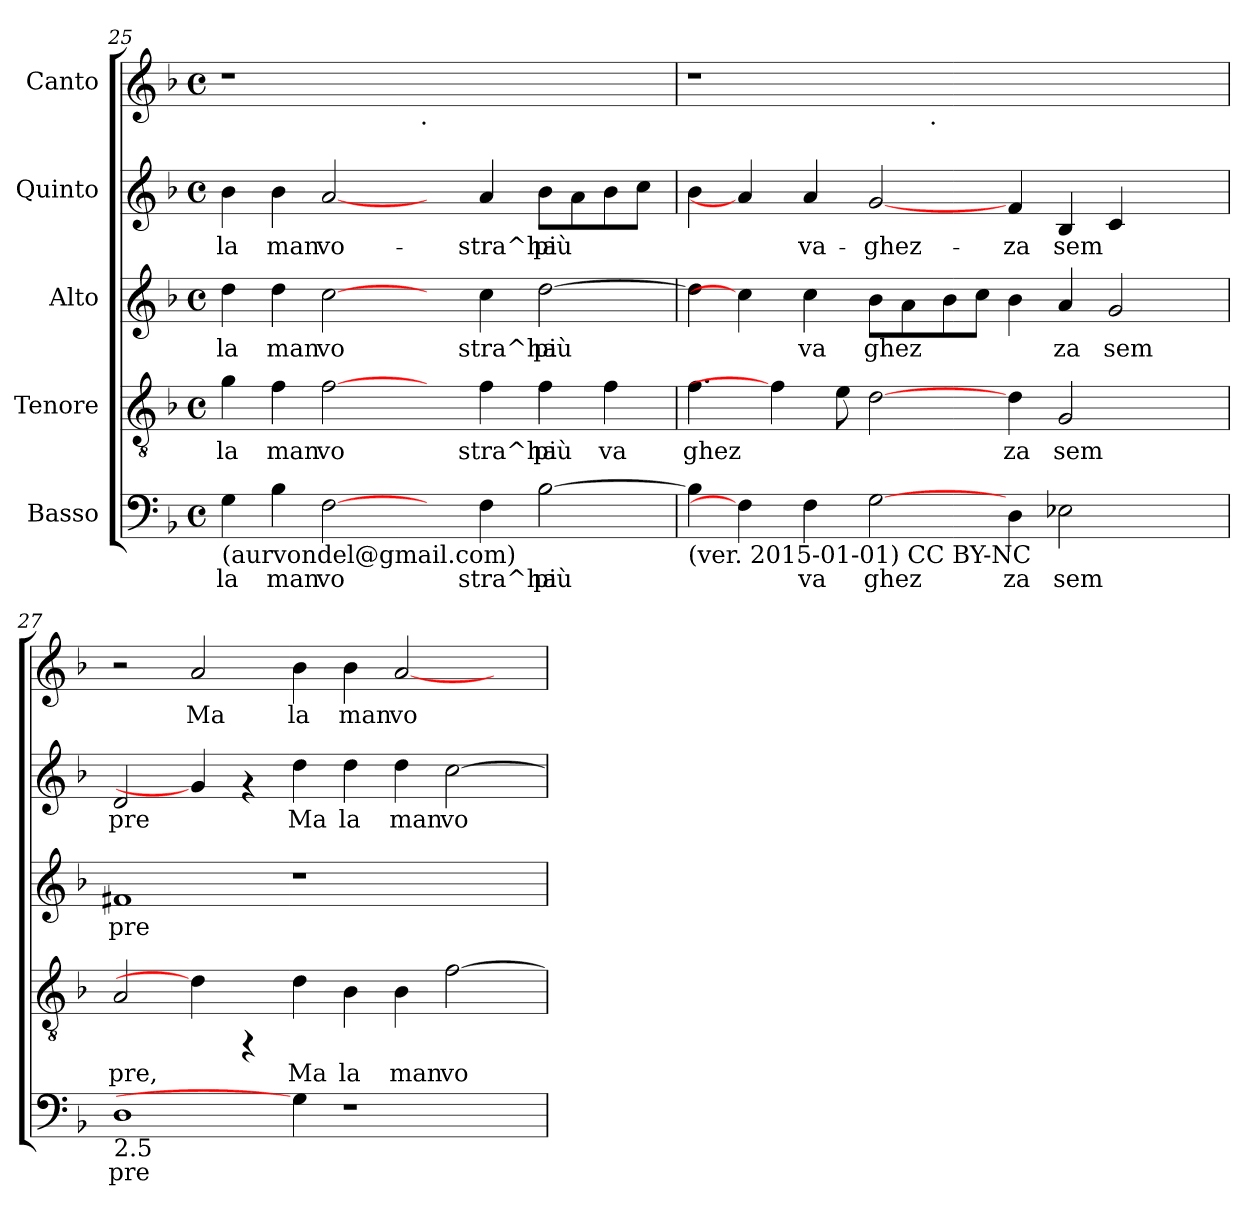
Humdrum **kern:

**kern	**text	**kern	**text	**kern	**text	**kern	**text	**kern	**text
*part5	*part5	*part4	*part4	*part3	*part3	*part2	*part2	*part1	*part1
*staff5	*staff5	*staff4	*staff4	*staff3	*staff3	*staff2	*staff2	*staff1	*staff1
*I"Basso	*	*I"Tenore	*	*I"Alto	*	*I"Quinto	*	*I"Canto	*
*clefF4	*	*clefGv2	*	*clefG2	*	*clefG2	*	*clefG2	*
*k[b-]	*	*k[b-]	*	*k[b-]	*	*k[b-]	*	*k[b-]	*
*F:	*	*F:	*	*F:	*	*F:	*	*F:	*
*M4/4	*	*M4/4	*	*M4/4	*	*M4/4	*	*M4/4	*
*met(c)	*	*met(c)	*	*met(c)	*	*met(c)	*	*met(c)	*
=25	=25	=25	=25	=25	=25	=25	=25	=25	=25
!LO:TX:b:t=(aurvondel@gmail.com)	!	!	!	!	!	!	!	!	!
!	!LO:LY:b:cj	!	!LO:LY:b:cj	!	!LO:LY:b:cj	!	!LO:LY:b:cj	!	!
*	*	*	*	*	*	*	*	*^	*
4G\	la	4g\	la	4dd\	la	4b-\	la	1r	2ryy	.
!	!LO:LY:b:cj	!	!LO:LY:b:cj	!	!LO:LY:b:cj	!	!LO:LY:b:cj	!	!	!
4B-\	man	4f\	man	4dd\	man	4b-\	man	.	.	.
!	!LO:LY:b:cj	!	!LO:LY:b:cj	!	!LO:LY:b:cj	!	!LO:LY:b:cj	!	!	!
[2F\	vo	[2f\	vo	[2cc\	vo	[2a/	vo-	.	4ryy	.
.	.	.	.	.	.	.	.	.	8...ryy	.
!	!	!	!	!	!	!	!	!	!LO:TX:b:t=.	!
.	.	.	.	.	.	.	.	.	1ryy	.
4ryy	.	4ryy	.	4ryy	.	4ryy	.	1ryy	.	.
!	!LO:LY:b:cj	!	!LO:LY:b:cj	!	!LO:LY:b:cj	!	!LO:LY:b:cj	!	!	!
4F\	stra^ha	4f\	stra^ha	4cc\	stra^ha	4a/	-stra^ha	.	.	.
!	!LO:LY:b:cj	!	!LO:LY:b:cj	!	!LO:LY:b:cj	!	!LO:LY:b:cj	!	!	!
[>2B-\	più	4f\	più	[>2dd\	più	8b-\L	più	.	.	.
!	!	!	!	!	!	!	!LO:LY:b:cj	!	!	!
.	.	.	.	.	.	8a\	.	.	.	.
!	!	!	!LO:LY:b:cj	!	!	!	!LO:LY:b:cj	!	!	!
.	.	4f\	va	.	.	8b-\	.	.	.	.
!	!	!	!	!	!	!	!LO:LY:b:cj	!	!	!
.	.	.	.	.	.	8cc\J	.	.	.	.
.	.	.	.	.	.	.	.	.	64ryy	.
=26	=26	=26	=26	=26	=26	=26	=26	=26	=26	=26
!LO:TX:b:t=(ver. 2015-01-01) CC BY-NC	!	!	!	!	!	!	!	!	!	!
!	!LO:LY:b:cj	!	!LO:LY:b:cj	!	!LO:LY:b:cj	!	!LO:LY:b:cj	!	!	!
4B-\]	.	4.f\	ghez	4dd\]	.	4b-\	.	1r	2ryy	.
4F\]	.	.	.	4cc\]	.	4a/]	.	.	.	.
.	.	4f\]	.	.	.	.	.	.	.	.
!	!LO:LY:b:cj	!	!	!	!LO:LY:b:cj	!	!LO:LY:b:cj	!	!	!
4F\	va	.	.	4cc\	va	4a/	va-	.	4...ryy	.
!	!	!	!LO:LY:b:cj	!	!	!	!	!	!	!
.	.	8e\	.	.	.	.	.	.	.	.
!	!LO:LY:b:cj	!	!LO:LY:b:cj	!	!LO:LY:b:cj	!	!LO:LY:b:cj	!	!	!
[2G\	ghez	[2d\	.	8b-\L	ghez	[2g/	-ghez-	.	.	.
!	!	!	!	!	!LO:LY:b:cj	!	!	!	!	!
.	.	.	.	8a\	.	.	.	.	.	.
!	!	!	!	!	!	!	!	!	!LO:TX:b:t=.	!
.	.	.	.	.	.	.	.	.	1ryy	.
!	!	!	!	!	!LO:LY:b:cj	!	!	!	!	!
.	.	.	.	8b-\	.	.	.	1ryy	.	.
!	!	!	!	!	!LO:LY:b:cj	!	!	!	!	!
.	.	.	.	8cc\J	.	.	.	.	.	.
!	!LO:LY:b:cj	!	!LO:LY:b:cj	!	!LO:LY:b:cj	!	!LO:LY:b:cj	!	!	!
4D\	za	4d\	za	4b-\	.	4f/	-za	.	.	.
!	!LO:LY:b:cj	!	!LO:LY:b:cj	!	!LO:LY:b:cj	!	!LO:LY:b:cj	!	!	!
2E-X\	sem	2G/	sem	4a/	za	4B-/	sem-	.	.	.
!	!	!	!	!	!LO:LY:b:cj	!	!LO:LY:b:cj	!	!	!
.	.	.	.	2g/	sem	4c/	--	.	.	.
.	.	.	.	.	.	.	.	.	4ryy	.
4ryy	.	4ryy	.	.	.	4ryy	.	4ryy	.	.
.	.	.	.	.	.	.	.	.	32ryy	.
!!LO:PB:g=z
=27	=27	=27	=27	=27	=27	=27	=27	=27	=27	=27
!LO:TX:b:t=2.5	!	!	!	!	!	!	!	!	!	!
!	!LO:LY:b:cj	!	!LO:LY:b:cj	!	!LO:LY:b:cj	!	!LO:LY:b:cj	!	!	!
*	*	*	*	*	*	*	*	*v	*v	*
1D	pre	2A/	pre,	1f#X	pre	2d/	-pre	2r	.
!	!	!	!	!	!	!	!	!	!LO:LY:b:cj
.	.	4d\]	.	.	.	4g/]	.	2a/	Ma
.	.	4rFF	.	.	.	4rf	.	.	.
!	!	!	!LO:LY:b:cj	!	!	!	!LO:LY:b:cj	!	!LO:LY:b:cj
4G\]	.	4d\	Ma	1r	.	4dd\	Ma	4b-\	la
!	!	!	!LO:LY:b:cj	!	!	!	!LO:LY:b:cj	!	!LO:LY:b:cj
1r	.	4B-\	la	.	.	4dd\	la	4b-\	man
!	!	!	!LO:LY:b:cj	!	!	!	!LO:LY:b:cj	!	!LO:LY:b:cj
.	.	4B-\	man	.	.	4dd\	man	[<2a/	vo
!	!	!	!LO:LY:b:cj	!	!	!	!LO:LY:b:cj	!	!
.	.	[>2f\	vo	.	.	[>2cc\	vo	.	.
.	.	.	.	4ryy	.	.	.	4ryy	.
=	=	=	=	=	=	=	=	=	=
*-	*-	*-	*-	*-	*-	*-	*-	*-	*-
